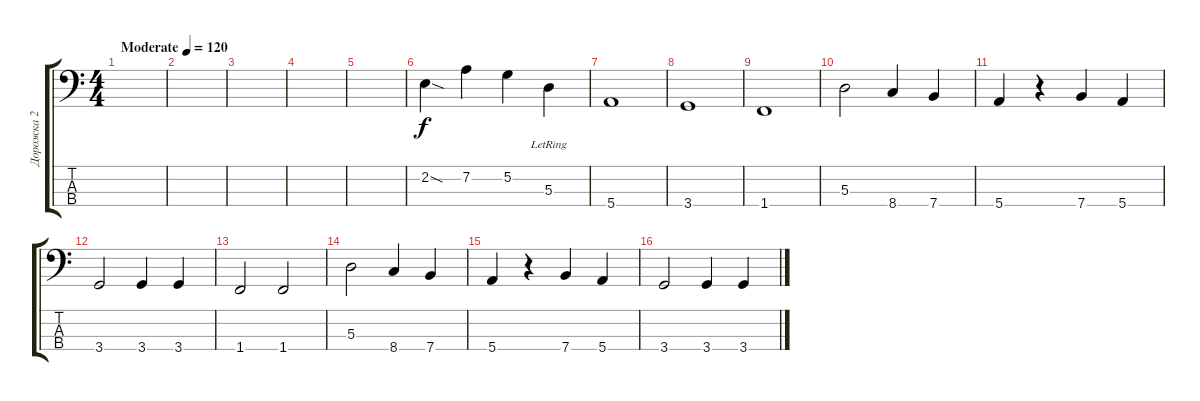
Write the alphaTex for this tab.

\track ("Дорожка 2" "Дорожка 2") {instrument slapbass1}
\staff {score tabs}
\tuning (G2 D2 A1 E1) {hide}
\ts (4 4)
\tempo (120 "Moderate")
\clef f4
\ks c
|
|
|
|
|
2.2{sod}.4 7.2.4 5.2.4 5.3{lr}.4 |
5.4.1 |
3.4.1 |
1.4.1 |
5.3.2 8.4.4 7.4.4 |
5.4.4 r.4 7.4.4 5.4.4 |
3.4.2 3.4.4 3.4.4 |
1.4.2 1.4.2 |
5.3.2 8.4.4 7.4.4 |
5.4.4 r.4 7.4.4 5.4.4 |
3.4.2 3.4.4 3.4.4
